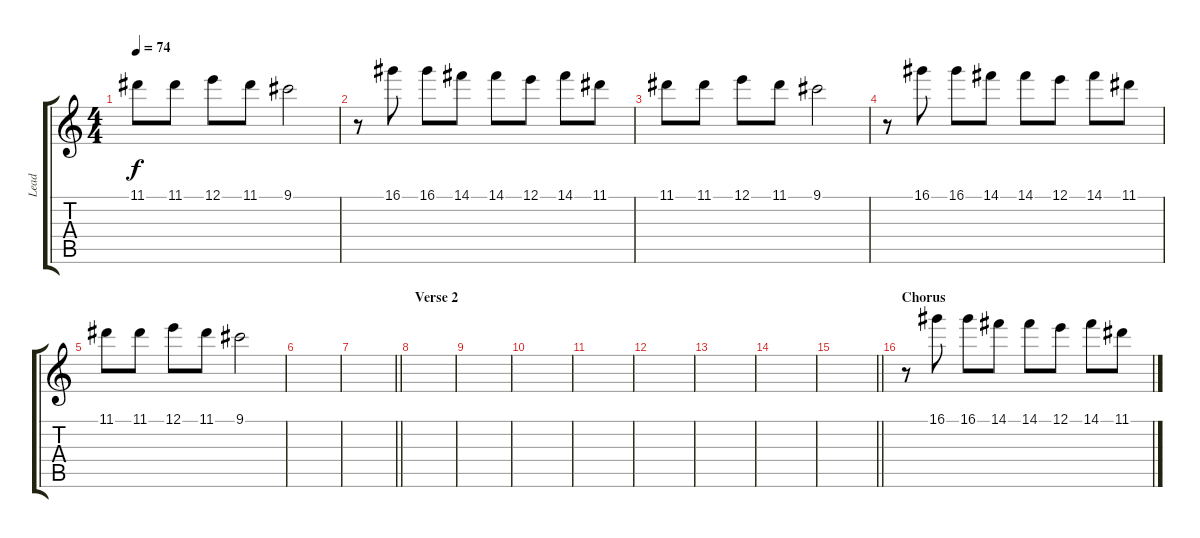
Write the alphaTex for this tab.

\track ("Lead" "Lead") {instrument electricguitarjazz}
\staff {score tabs}
\tuning (E4 B3 G3 D3 A2 E2) {hide}
\ts (4 4)
\tempo 74
\clef g2
\ks c
11.1.8{dy f} 11.1.8 12.1.8 11.1.8 9.1.2 |
r.8 16.1.8 16.1.8 14.1.8 14.1.8 12.1.8 14.1.8 11.1.8 |
11.1.8 11.1.8 12.1.8 11.1.8 9.1.2 |
r.8 16.1.8 16.1.8 14.1.8 14.1.8 12.1.8 14.1.8 11.1.8 |
11.1.8 11.1.8 12.1.8 11.1.8 9.1.2 |
|
\barLineRight lightlight
|
\section ("" "Verse 2")
|
|
|
|
|
|
|
\barLineRight lightlight
|
\section ("" "Chorus")
r.8 16.1.8 16.1.8 14.1.8 14.1.8 12.1.8 14.1.8 11.1.8
